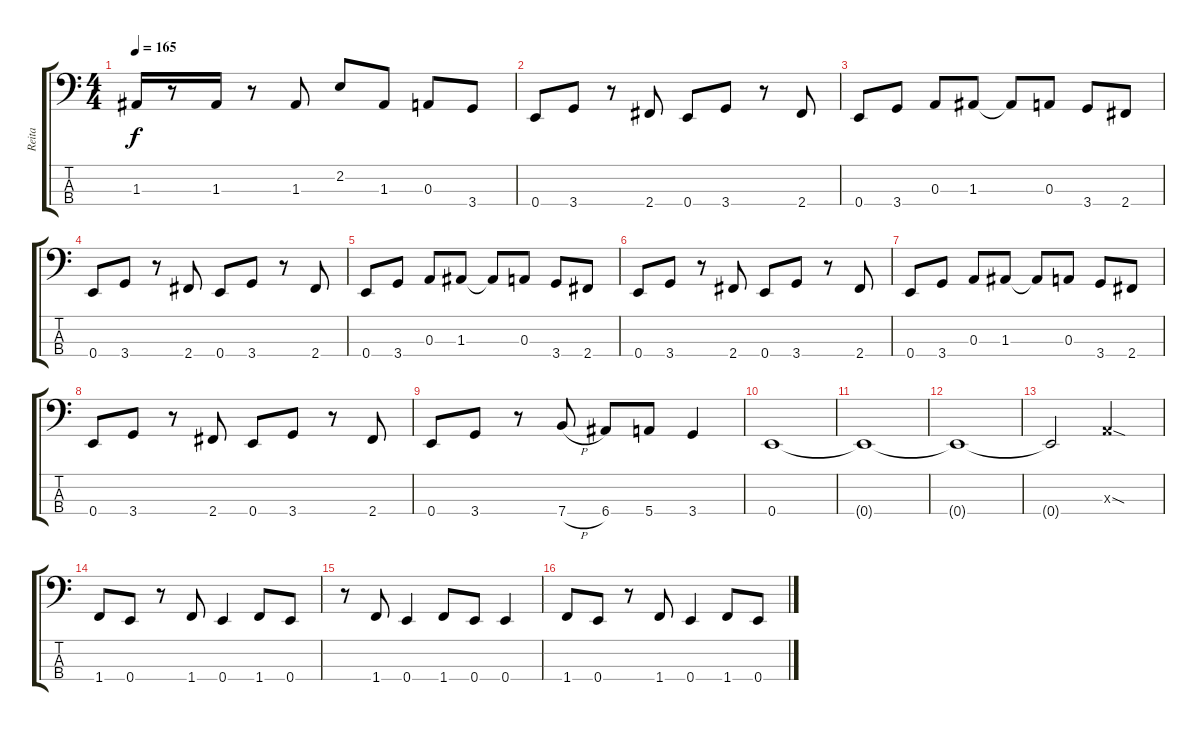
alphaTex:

\track ("Reita" "Reita") {instrument electricbasspick}
\staff {score tabs}
\tuning (G2 D2 A1 E1) {hide}
\ts (4 4)
\tempo 165
\clef f4
\ks c
1.3.16{dy f} r.8 1.3.16 r.8 1.3.8 2.2.8 1.3.8 0.3.8 3.4.8 |
0.4.8 3.4.8 r.8 2.4.8 0.4.8 3.4.8 r.8 2.4.8 |
0.4.8 3.4.8 0.3.8 1.3.8 1.3{t}.8 0.3.8 3.4.8 2.4.8 |
0.4.8 3.4.8 r.8 2.4.8 0.4.8 3.4.8 r.8 2.4.8 |
0.4.8 3.4.8 0.3.8 1.3.8 1.3{t}.8 0.3.8 3.4.8 2.4.8 |
0.4.8 3.4.8 r.8 2.4.8 0.4.8 3.4.8 r.8 2.4.8 |
0.4.8 3.4.8 0.3.8 1.3.8 1.3{t}.8 0.3.8 3.4.8 2.4.8 |
0.4.8 3.4.8 r.8 2.4.8 0.4.8 3.4.8 r.8 2.4.8 |
0.4.8 3.4.8 r.8 7.4{h}.8 6.4.8 5.4.8 3.4.4 |
0.4.1 |
0.4{t}.1 |
0.4{t}.1 |
0.4{t}.2 0.3{sod x}.2 |
1.4.8 0.4.8 r.8 1.4.8 0.4.4 1.4.8 0.4.8 |
r.8 1.4.8 0.4.4 1.4.8 0.4.8 0.4.4 |
1.4.8 0.4.8 r.8 1.4.8 0.4.4 1.4.8 0.4.8
